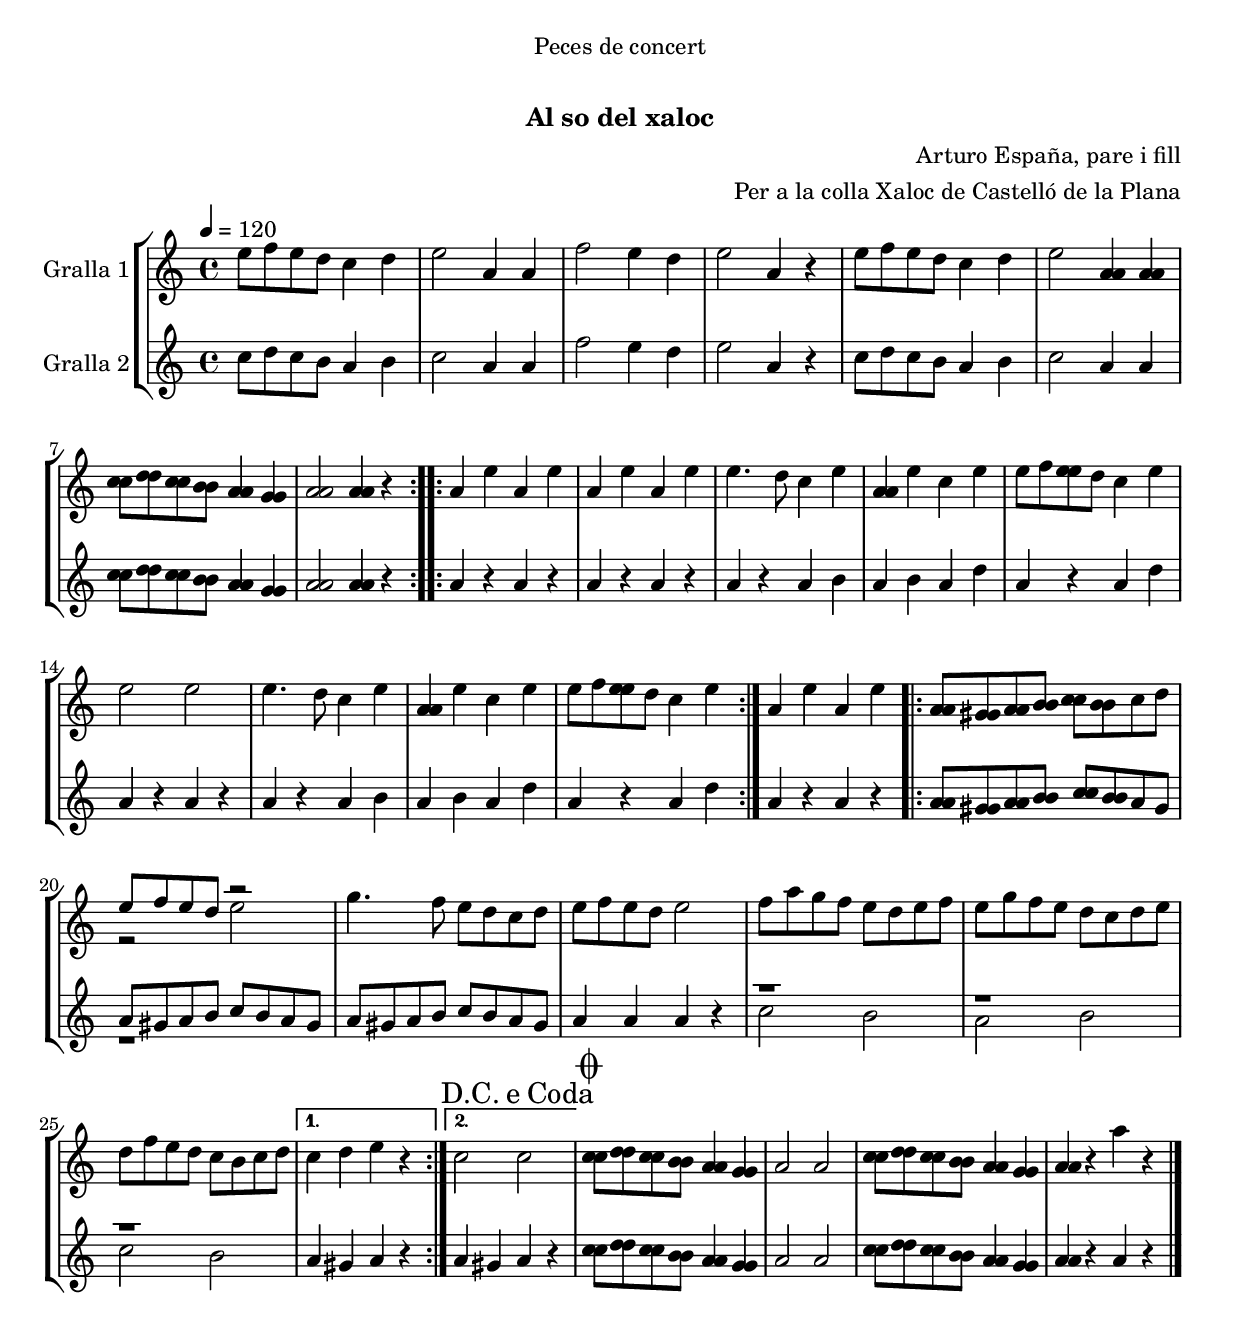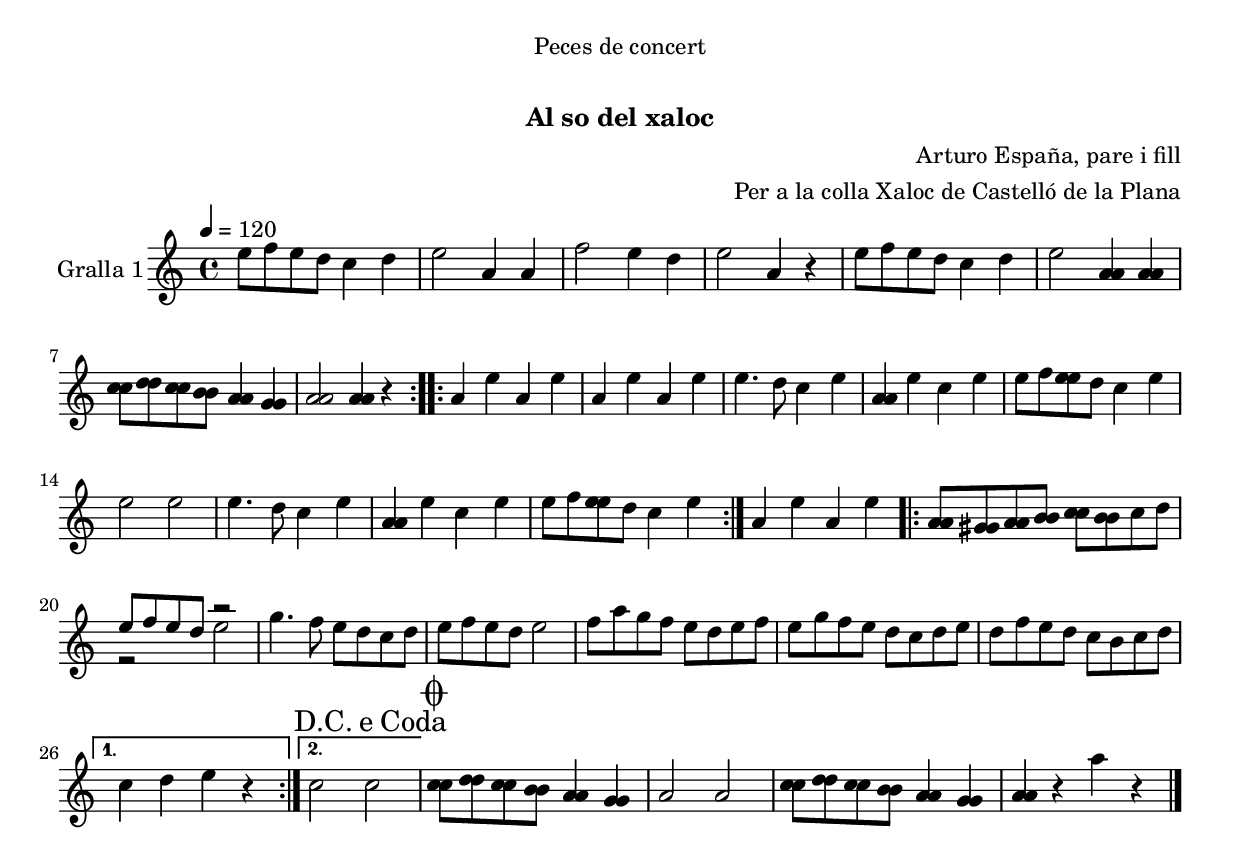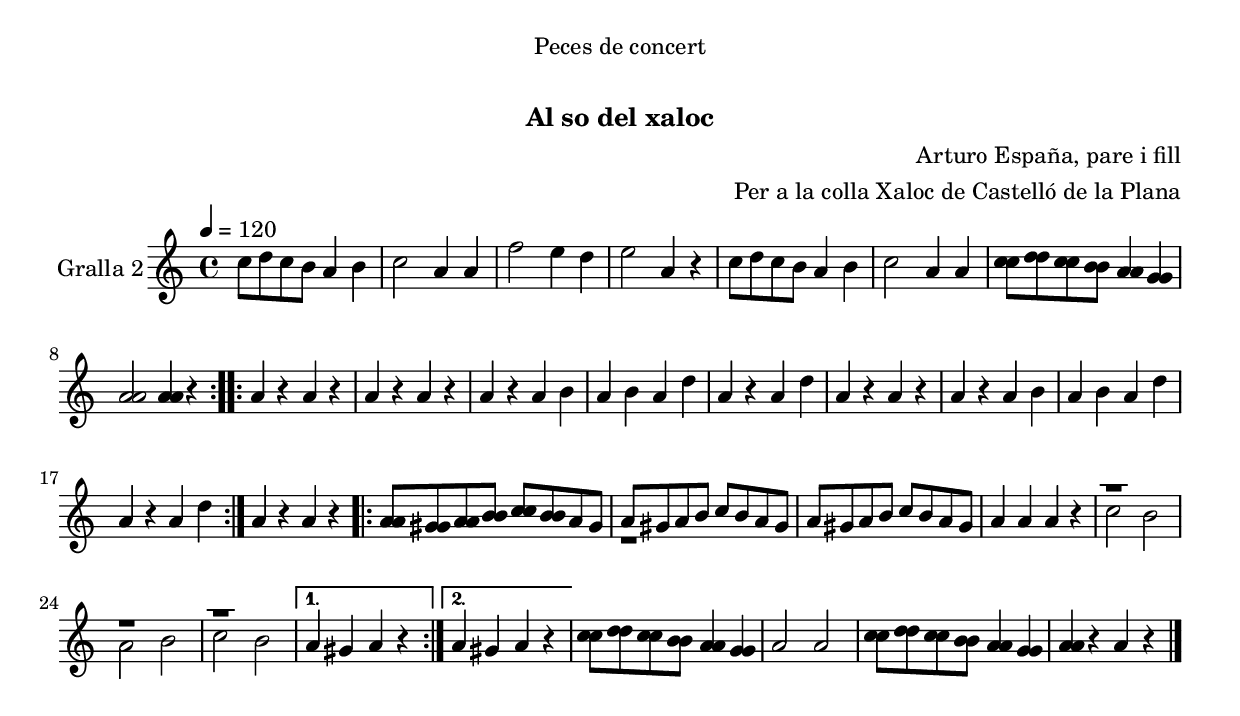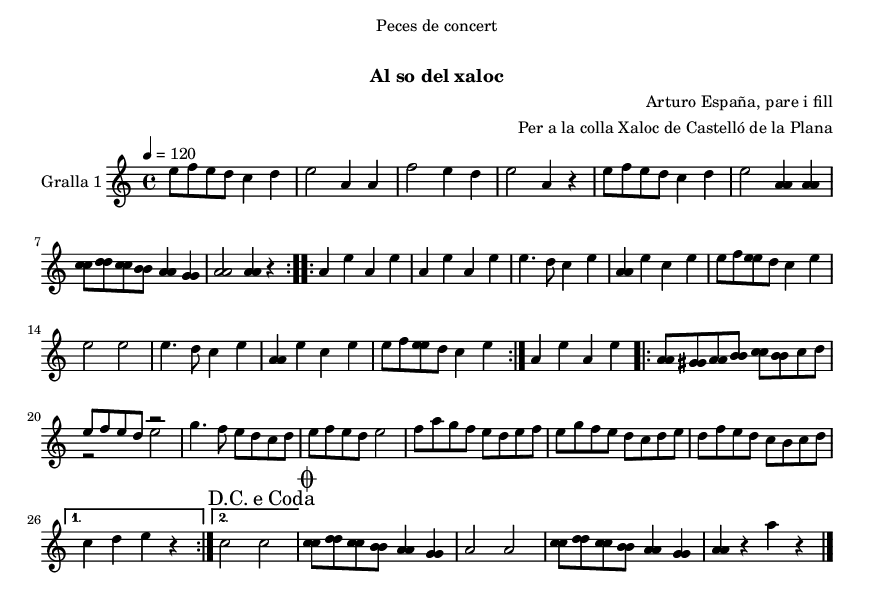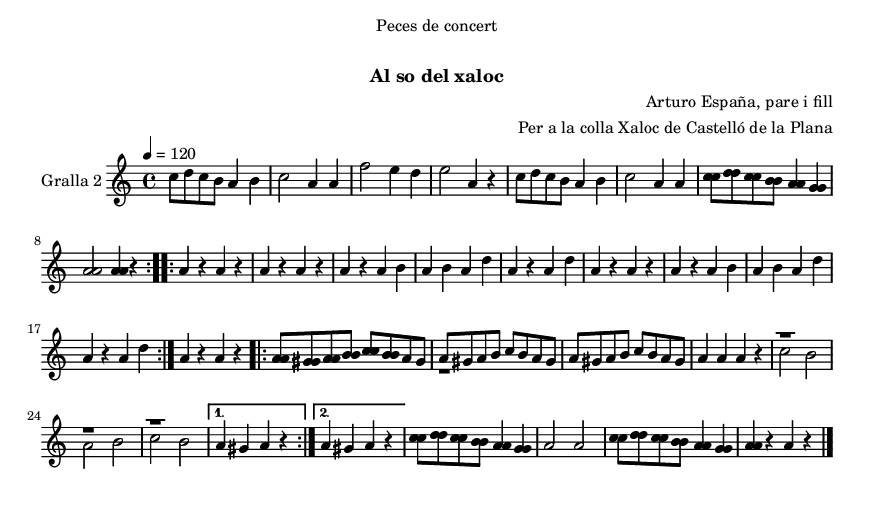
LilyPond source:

\version "2.16.0"

\header {
  dedication="Peces de concert"
  title="   "
  subtitle="Al so del xaloc"
  subsubtitle=""
  poet=""
  meter=""
  piece=""
  composer="Arturo España, pare i fill"
  arranger="Per a la colla Xaloc de Castelló de la Plana"
  opus=""
  instrument=""
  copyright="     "
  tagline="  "
}

liniaroAa =
\relative e''
{
  \tempo 4=120
  \clef treble
  \key c \major
  \time 4/4
  \repeat volta 2 { e8 f e d c4 d  |
  e2 a,4 a  |
  f'2 e4 d  |
  e2 a,4 r  |
  %05
  e'8 f e d c4 d  |
  e2 <a, a>4 <a a>  |
  <c c>8 <d d> <c c> <b b> <a a>4 <g g>  |
   <a a>2 <a a>4 r  | }
  \repeat volta 2 { a4 e' a, e'  |
  %10
  a,4 e' a, e'  |
  e4. d8 c4 e  |
  <a, a>4 e' c e  |
  e8 f <e e> d c4 e  |
  e2 e  |
  %15
  e4. d8 c4 e  |
  <a, a>4 e' c e  |
  e8 f <e e> d c4 e  | }
  a,4 e' a, e'  |
  \repeat volta 2 { <a, a>8 <gis gis> <a a> <b b> <c c> <b b> c d  |
  %20
  << { e8 f e d r2 } \\ { r2 e } >>  | % kompletite
  g4. f8 e d c d  |
  e8 f e d e2  |
  f8 a g f e d e f  |
  e8 g f e d c d e  |
  %25
  d8 f e d c b c d }
  \alternative { { c4 d e r }
  { \mark \markup {D.C. e Coda} c2 c } }
  \mark \markup {\musicglyph #"scripts.coda"} <c c>8 <d d> <c c> <b b> <a a>4 <g g>  |
  a2 a  |
  %30
  <c c>8 <d d> <c c> <b b> <a a>4 <g g>  |
  <a a>4 r a' r  \bar "|."
}

liniaroAb =
\relative c''
{
  \tempo 4=120
  \clef treble
  \key c \major
  \time 4/4
  \repeat volta 2 { c8 d c b a4 b  |
  c2 a4 a  |
  f'2 e4 d  |
  e2 a,4 r  |
  %05
  c8 d c b a4 b  |
  c2 a4 a  |
  <c c>8 <d d> <c c> <b b> <a a>4 <g g>  |
  <a a>2 <a a>4 r  | }
  \repeat volta 2 { a4 r a r  |
  %10
  a4 r a r  |
  a4 r a b  |
  a4 b a d  |
  a4 r a d  |
  a4 r a r  |
  %15
  a4 r a b  |
  a4 b a d  |
  a4 r a d  | }
  a4 r a r  |
  \repeat volta 2 { <a a>8 <gis gis> <a a> <b b> <c c> <b b> a gis  |
  %20
  << { a8 gis a b c b a gis } \\ { r1 } >>  |
  a8 gis a b c b a gis  |
  a4 a a r  |
  << { r1 } \\ { c2 b } >>  |
  << { r1 } \\ { a2 b } >>  |
  %25
  << { r1 } \\ { c2 b } >> }
  \alternative { { a4 gis a r }
  { a4 gis a r } }
  <c c>8 <d d> <c c> <b b> <a a>4 <g g>  |
  a2 a  |
  %30
  <c c>8 <d d> <c c> <b b> <a a>4 <g g>  |
  <a a>4 r a r  \bar "|."
}

\book {

\paper {
  print-page-number = false
}

\bookpart {
  \score {
    \new StaffGroup {
      \override Score.RehearsalMark #'self-alignment-X = #LEFT
      <<
        \new Staff \with {instrumentName = #"Gralla 1" } \liniaroAa
        \new Staff \with {instrumentName = #"Gralla 2" } \liniaroAb
      >>
    }
    \layout {}
  }\score { \unfoldRepeats
    \new StaffGroup {
      \override Score.RehearsalMark #'self-alignment-X = #LEFT
      <<
        \new Staff \with {instrumentName = #"Gralla 1" } \liniaroAa
        \new Staff \with {instrumentName = #"Gralla 2" } \liniaroAb
      >>
    }
    \midi {}
  }
}

\bookpart {
  \header {}
  \score {
    \new StaffGroup {
      \override Score.RehearsalMark #'self-alignment-X = #LEFT
      <<
        \new Staff \with {instrumentName = #"Gralla 1" } \liniaroAa
      >>
    }
    \layout {}
  }\score { \unfoldRepeats
    \new StaffGroup {
      \override Score.RehearsalMark #'self-alignment-X = #LEFT
      <<
        \new Staff \with {instrumentName = #"Gralla 1" } \liniaroAa
      >>
    }
    \midi {}
  }
}

\bookpart {
  \header {}
  \score {
    \new StaffGroup {
      \override Score.RehearsalMark #'self-alignment-X = #LEFT
      <<
        \new Staff \with {instrumentName = #"Gralla 2" } \liniaroAb
      >>
    }
    \layout {}
  }\score { \unfoldRepeats
    \new StaffGroup {
      \override Score.RehearsalMark #'self-alignment-X = #LEFT
      <<
        \new Staff \with {instrumentName = #"Gralla 2" } \liniaroAb
      >>
    }
    \midi {}
  }
}

}

\book {

\paper {
  print-page-number = false
  #(set-paper-size "a6landscape")
  #(layout-set-staff-size 14)
}

\bookpart {
  \header {}
  \score {
    \new StaffGroup {
      \override Score.RehearsalMark #'self-alignment-X = #LEFT
      <<
        \new Staff \with {instrumentName = #"Gralla 1" } \liniaroAa
      >>
    }
    \layout {}
  }
}

\bookpart {
  \header {}
  \score {
    \new StaffGroup {
      \override Score.RehearsalMark #'self-alignment-X = #LEFT
      <<
        \new Staff \with {instrumentName = #"Gralla 2" } \liniaroAb
      >>
    }
    \layout {}
  }
}

}

